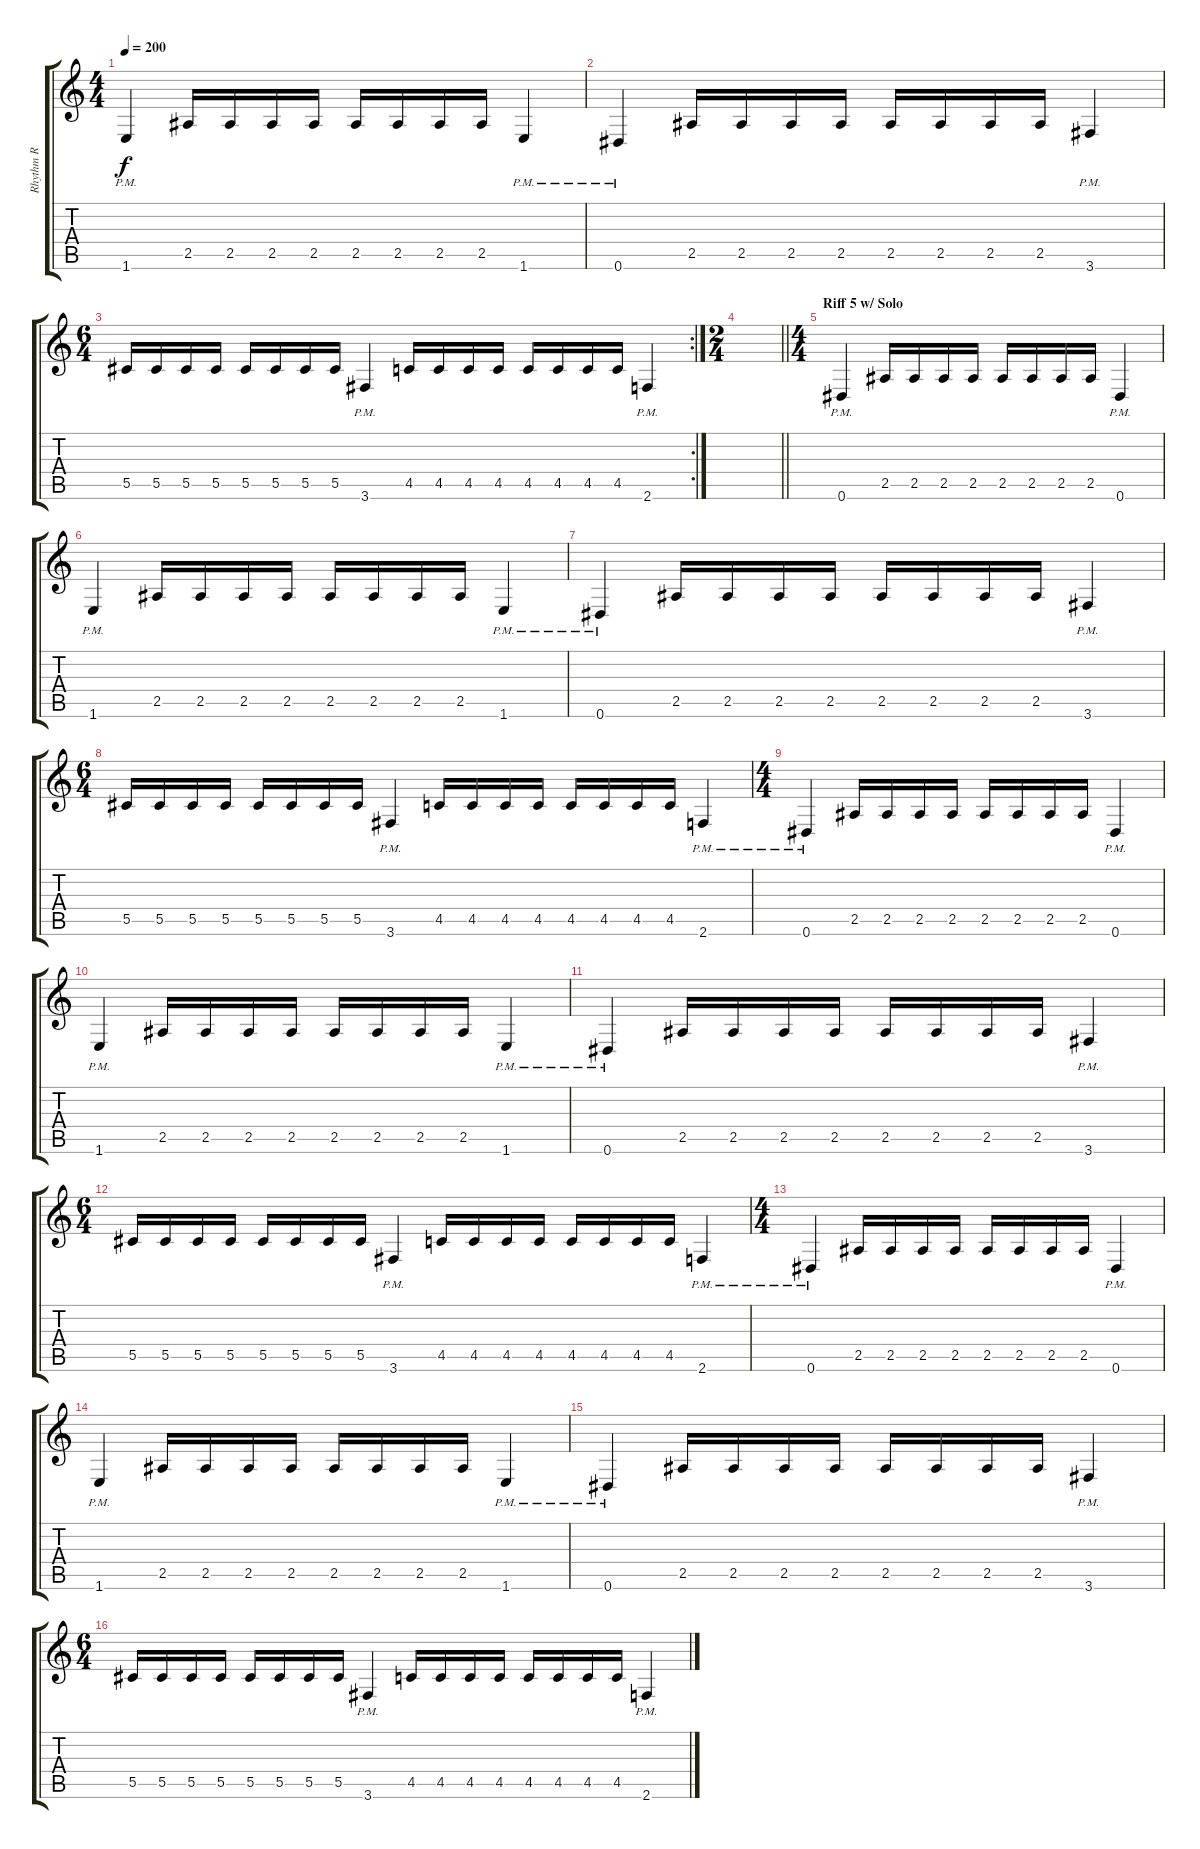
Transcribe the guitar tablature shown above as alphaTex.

\track ("Rhythm R" "Rhythm R") {instrument distortionguitar}
\staff {score tabs}
\tuning (Eb4 Bb3 Gb3 Db3 Ab2 Eb2) {hide}
\ts (4 4)
\tempo 200
\clef g2
\ks c
1.6{pm}.4{dy f} 2.5.16 2.5.16 2.5.16 2.5.16 2.5.16 2.5.16 2.5.16 2.5.16 1.6{pm}.4 |
0.6{pm}.4 2.5.16 2.5.16 2.5.16 2.5.16 2.5.16 2.5.16 2.5.16 2.5.16 3.6{pm}.4 |
\rc 2
\ts (6 4)
5.5.16 5.5.16 5.5.16 5.5.16 5.5.16 5.5.16 5.5.16 5.5.16 3.6{pm}.4 4.5.16 4.5.16 4.5.16 4.5.16 4.5.16 4.5.16 4.5.16 4.5.16 2.6{pm}.4 |
\ts (2 4)
\barLineRight lightlight
|
\ts (4 4)
\section ("" "Riff 5 w/ Solo")
0.6{pm}.4 2.5.16 2.5.16 2.5.16 2.5.16 2.5.16 2.5.16 2.5.16 2.5.16 0.6{pm}.4 |
1.6{pm}.4 2.5.16 2.5.16 2.5.16 2.5.16 2.5.16 2.5.16 2.5.16 2.5.16 1.6{pm}.4 |
0.6{pm}.4 2.5.16 2.5.16 2.5.16 2.5.16 2.5.16 2.5.16 2.5.16 2.5.16 3.6{pm}.4 |
\ts (6 4)
5.5.16 5.5.16 5.5.16 5.5.16 5.5.16 5.5.16 5.5.16 5.5.16 3.6{pm}.4 4.5.16 4.5.16 4.5.16 4.5.16 4.5.16 4.5.16 4.5.16 4.5.16 2.6{pm}.4 |
\ts (4 4)
0.6{pm}.4 2.5.16 2.5.16 2.5.16 2.5.16 2.5.16 2.5.16 2.5.16 2.5.16 0.6{pm}.4 |
1.6{pm}.4 2.5.16 2.5.16 2.5.16 2.5.16 2.5.16 2.5.16 2.5.16 2.5.16 1.6{pm}.4 |
0.6{pm}.4 2.5.16 2.5.16 2.5.16 2.5.16 2.5.16 2.5.16 2.5.16 2.5.16 3.6{pm}.4 |
\ts (6 4)
5.5.16 5.5.16 5.5.16 5.5.16 5.5.16 5.5.16 5.5.16 5.5.16 3.6{pm}.4 4.5.16 4.5.16 4.5.16 4.5.16 4.5.16 4.5.16 4.5.16 4.5.16 2.6{pm}.4 |
\ts (4 4)
0.6{pm}.4 2.5.16 2.5.16 2.5.16 2.5.16 2.5.16 2.5.16 2.5.16 2.5.16 0.6{pm}.4 |
1.6{pm}.4 2.5.16 2.5.16 2.5.16 2.5.16 2.5.16 2.5.16 2.5.16 2.5.16 1.6{pm}.4 |
0.6{pm}.4 2.5.16 2.5.16 2.5.16 2.5.16 2.5.16 2.5.16 2.5.16 2.5.16 3.6{pm}.4 |
\ts (6 4)
5.5.16 5.5.16 5.5.16 5.5.16 5.5.16 5.5.16 5.5.16 5.5.16 3.6{pm}.4 4.5.16 4.5.16 4.5.16 4.5.16 4.5.16 4.5.16 4.5.16 4.5.16 2.6{pm}.4
